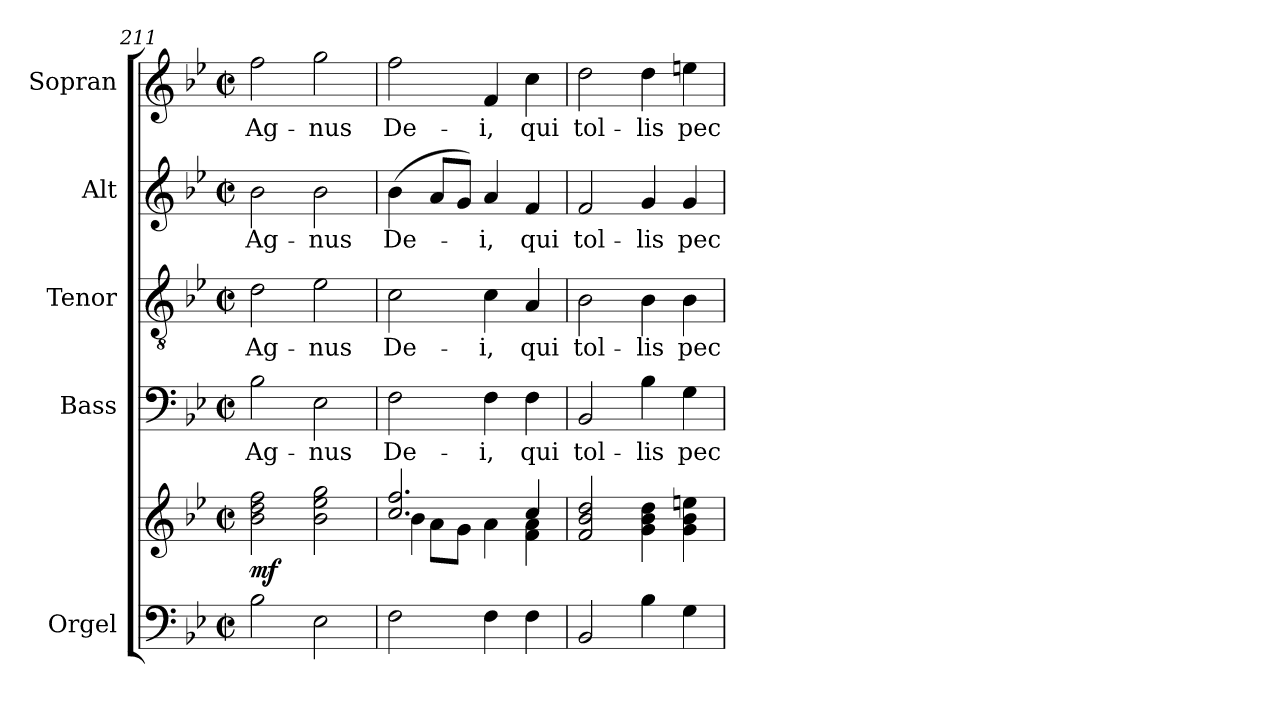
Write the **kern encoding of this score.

**kern	**kern	**dynam	**kern	**text	**kern	**text	**kern	**text	**kern	**text
*part5	*part5	*part5	*part4	*part4	*part3	*part3	*part2	*part2	*part1	*part1
*staff6	*staff5	*staff5/6	*staff4	*staff4	*staff3	*staff3	*staff2	*staff2	*staff1	*staff1
*I"Orgel	*	*	*I"Bass	*	*I"Tenor	*	*I"Alt	*	*I"Sopran	*
*I'Org.	*	*	*I'B.	*	*I'T.	*	*I'A.	*	*I'S.	*
*clefF4	*clefG2	*	*clefF4	*	*clefGv2	*	*clefG2	*	*clefG2	*
*k[b-e-]	*k[b-e-]	*	*k[b-e-]	*	*k[b-e-]	*	*k[b-e-]	*	*k[b-e-]	*
*B-:	*B-:	*	*B-:	*	*B-:	*	*B-:	*	*B-:	*
*M2/2	*M2/2	*	*M2/2	*	*M2/2	*	*M2/2	*	*M2/2	*
*met(c|)	*met(c|)	*	*met(c|)	*	*met(c|)	*	*met(c|)	*	*met(c|)	*
=211	=211	=211	=211	=211	=211	=211	=211	=211	=211	=211
!	!	!LO:DY:b	!	!LO:LY:b	!	!LO:LY:b	!	!LO:LY:b	!	!LO:LY:b
2B-\	2b-\ 2dd\ 2ff\	mf	2B-\	Ag-	2d\	Ag-	2b-\	Ag-	2ff\	Ag-
!	!	!	!	!LO:LY:b	!	!LO:LY:b	!	!LO:LY:b	!	!LO:LY:b
2E-\	2b-\ 2ee-\ 2gg\	.	2E-\	-nus	2e-\	-nus	2b-\	-nus	2gg\	-nus
=212	=212	=212	=212	=212	=212	=212	=212	=212	=212	=212
*	*^	*	*	*	*	*	*	*	*	*
!	!	!	!	!	!LO:LY:b	!	!LO:LY:b	!	!LO:LY:b	!	!LO:LY:b
2F\	2.cc/ 2.ff/	4b-\	.	2F\	De-	2c\	De-	(>4b-\	De-	2ff\	De-
.	.	8a\L	.	.	.	.	.	8a/L	.	.	.
.	.	8g\J	.	.	.	.	.	8g/J)	.	.	.
!	!	!	!	!	!LO:LY:b	!	!LO:LY:b	!	!LO:LY:b	!	!LO:LY:b
4F\	.	4a\	.	4F\	-i,	4c\	-i,	4a/	-i,	4f/	-i,
!	!	!	!	!	!LO:LY:b	!	!LO:LY:b	!	!LO:LY:b	!	!LO:LY:b
4F\	4cc/	4f\ 4a\	.	4F\	qui	4A/	qui	4f/	qui	4cc\	qui
=213	=213	=213	=213	=213	=213	=213	=213	=213	=213	=213	=213
!	!	!	!	!	!LO:LY:b	!	!LO:LY:b	!	!LO:LY:b	!	!LO:LY:b
*	*v	*v	*	*	*	*	*	*	*	*	*
2BB-/	2f/ 2b-/ 2dd/	.	2BB-/	tol-	2B-\	tol-	2f/	tol-	2dd\	tol-
!	!	!	!	!LO:LY:b	!	!LO:LY:b	!	!LO:LY:b	!	!LO:LY:b
4B-\	4g\ 4b-\ 4dd\	.	4B-\	-lis	4B-\	-lis	4g/	-lis	4dd\	-lis
!	!	!	!	!LO:LY:b	!	!LO:LY:b	!	!LO:LY:b	!	!LO:LY:b
4G\	4g\ 4b-\ 4een\	.	4G\	pec-	4B-\	pec-	4g/	pec-	4een\	pec-
=	=	=	=	=	=	=	=	=	=	=
*-	*-	*-	*-	*-	*-	*-	*-	*-	*-	*-
